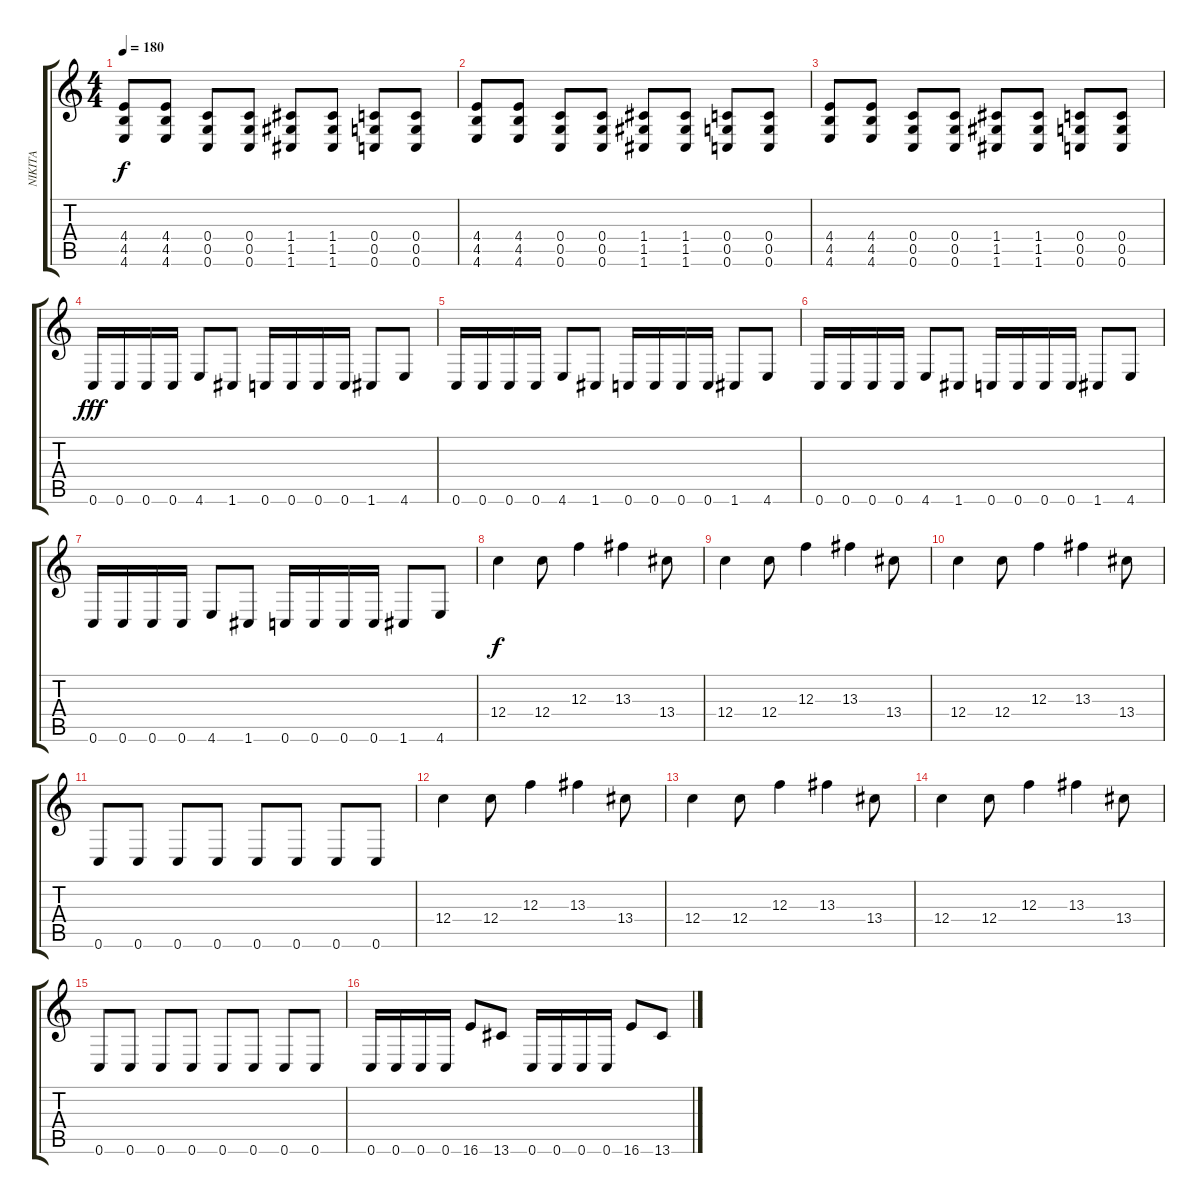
\track ("NIKITA" "NIKITA") {instrument distortionguitar}
\staff {score tabs}
\tuning (D4 A3 F3 C3 G2 C2) {hide}
\ts (4 4)
\tempo 180
\clef g2
\ks c
(4.4 4.5 4.6).8{dy f} (4.4 4.5 4.6).8 (0.4 0.5 0.6).8 (0.4 0.5 0.6).8 (1.4 1.5 1.6).8 (1.4 1.5 1.6).8 (0.4 0.5 0.6).8 (0.4 0.5 0.6).8 |
(4.4 4.5 4.6).8 (4.4 4.5 4.6).8 (0.4 0.5 0.6).8 (0.4 0.5 0.6).8 (1.4 1.5 1.6).8 (1.4 1.5 1.6).8 (0.4 0.5 0.6).8 (0.4 0.5 0.6).8 |
(4.4 4.5 4.6).8 (4.4 4.5 4.6).8 (0.4 0.5 0.6).8 (0.4 0.5 0.6).8 (1.4 1.5 1.6).8 (1.4 1.5 1.6).8 (0.4 0.5 0.6).8 (0.4 0.5 0.6).8 |
0.6.16{dy fff} 0.6.16 0.6.16 0.6.16 4.6.8 1.6.8 0.6.16 0.6.16 0.6.16 0.6.16 1.6.8 4.6.8 |
0.6.16 0.6.16 0.6.16 0.6.16 4.6.8 1.6.8 0.6.16 0.6.16 0.6.16 0.6.16 1.6.8 4.6.8 |
0.6.16 0.6.16 0.6.16 0.6.16 4.6.8 1.6.8 0.6.16 0.6.16 0.6.16 0.6.16 1.6.8 4.6.8 |
0.6.16 0.6.16 0.6.16 0.6.16 4.6.8 1.6.8 0.6.16 0.6.16 0.6.16 0.6.16 1.6.8 4.6.8 |
12.4.4{dy f} 12.4.8 12.3.4 13.3.4 13.4.8 |
12.4.4 12.4.8 12.3.4 13.3.4 13.4.8 |
12.4.4 12.4.8 12.3.4 13.3.4 13.4.8 |
0.6.8 0.6.8 0.6.8 0.6.8 0.6.8 0.6.8 0.6.8 0.6.8 |
12.4.4 12.4.8 12.3.4 13.3.4 13.4.8 |
12.4.4 12.4.8 12.3.4 13.3.4 13.4.8 |
12.4.4 12.4.8 12.3.4 13.3.4 13.4.8 |
0.6.8 0.6.8 0.6.8 0.6.8 0.6.8 0.6.8 0.6.8 0.6.8 |
0.6.16 0.6.16 0.6.16 0.6.16 16.6.8 13.6.8 0.6.16 0.6.16 0.6.16 0.6.16 16.6.8 13.6.8
